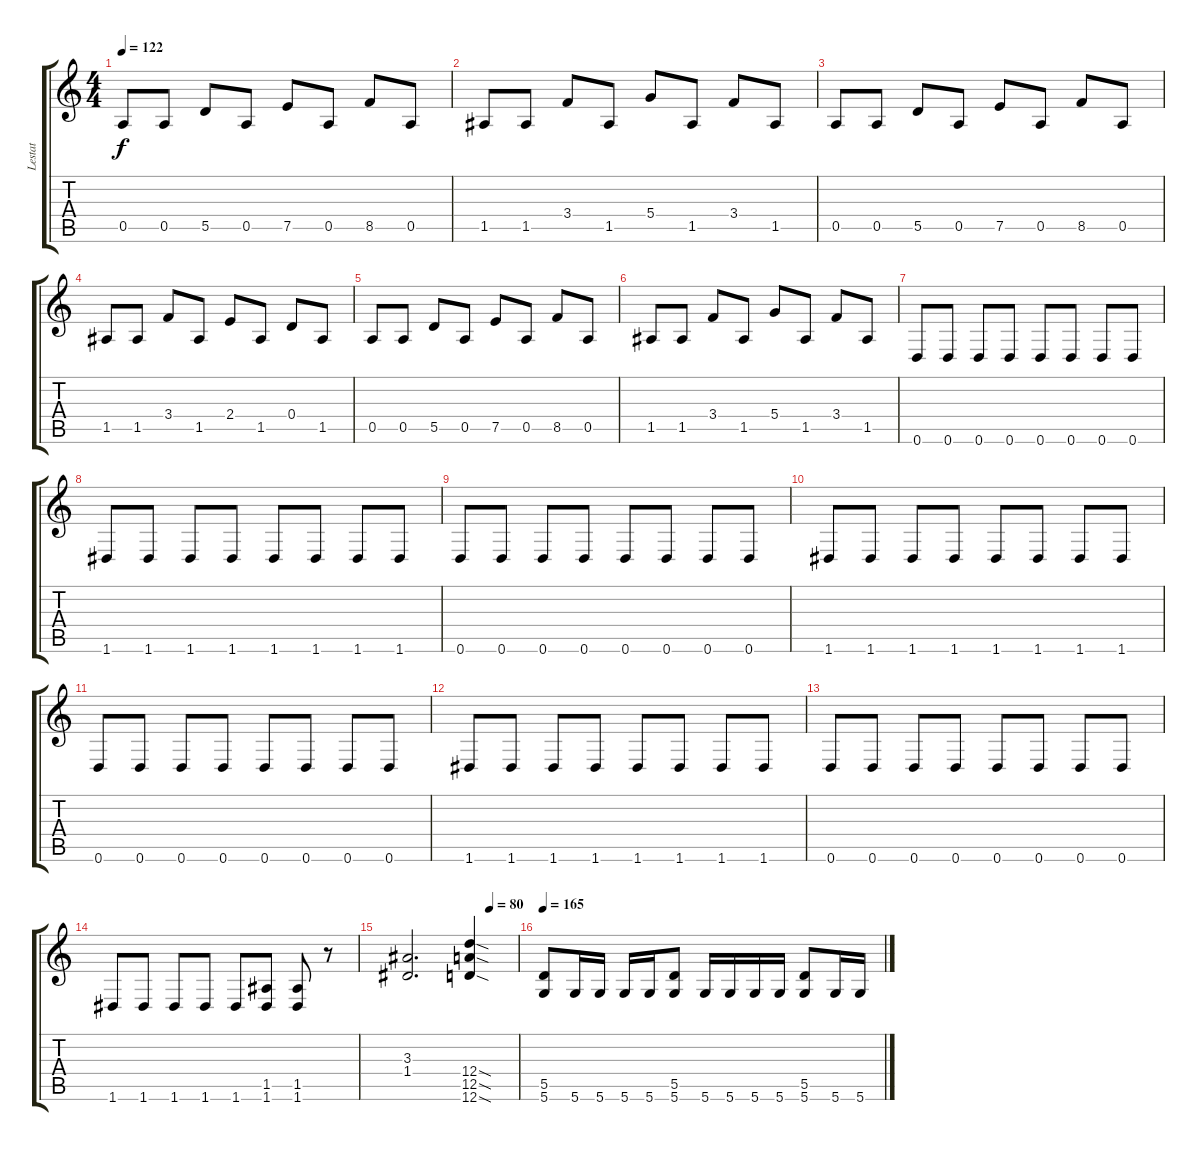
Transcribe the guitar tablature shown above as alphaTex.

\track ("Lestat" "Lestat") {instrument distortionguitar}
\staff {score tabs}
\tuning (E4 B3 G3 D3 A2 D2) {hide}
\ts (4 4)
\tempo 122
\clef g2
\ks c
0.5.8{dy f} 0.5.8 5.5.8 0.5.8 7.5.8 0.5.8 8.5.8 0.5.8 |
1.5.8 1.5.8 3.4.8 1.5.8 5.4.8 1.5.8 3.4.8 1.5.8 |
0.5.8 0.5.8 5.5.8 0.5.8 7.5.8 0.5.8 8.5.8 0.5.8 |
1.5.8 1.5.8 3.4.8 1.5.8 2.4.8 1.5.8 0.4.8 1.5.8 |
0.5.8 0.5.8 5.5.8 0.5.8 7.5.8 0.5.8 8.5.8 0.5.8 |
1.5.8 1.5.8 3.4.8 1.5.8 5.4.8 1.5.8 3.4.8 1.5.8 |
0.6.8{volume 10} 0.6.8 0.6.8 0.6.8 0.6.8 0.6.8 0.6.8 0.6.8 |
1.6.8 1.6.8 1.6.8 1.6.8 1.6.8 1.6.8 1.6.8 1.6.8 |
0.6.8 0.6.8 0.6.8 0.6.8 0.6.8 0.6.8 0.6.8 0.6.8 |
1.6.8 1.6.8 1.6.8 1.6.8 1.6.8 1.6.8 1.6.8 1.6.8 |
0.6.8 0.6.8 0.6.8 0.6.8 0.6.8 0.6.8 0.6.8 0.6.8 |
1.6.8 1.6.8 1.6.8 1.6.8 1.6.8 1.6.8 1.6.8 1.6.8 |
0.6.8 0.6.8 0.6.8 0.6.8 0.6.8 0.6.8 0.6.8 0.6.8 |
1.6.8 1.6.8 1.6.8 1.6.8 1.6.8 (1.5 1.6).8 (1.5 1.6).8 r.8 |
\tempo (80 0.75)
(3.3 1.4).2{d} (12.4{sod} 12.5{sod} 12.6{sod}).4 |
\tempo 165
(5.5 5.6).8{volume 16} 5.6.16 5.6.16 5.6.16 5.6.16 (5.5 5.6).8 5.6.16 5.6.16 5.6.16 5.6.16 (5.5 5.6).8 5.6.16 5.6.16
